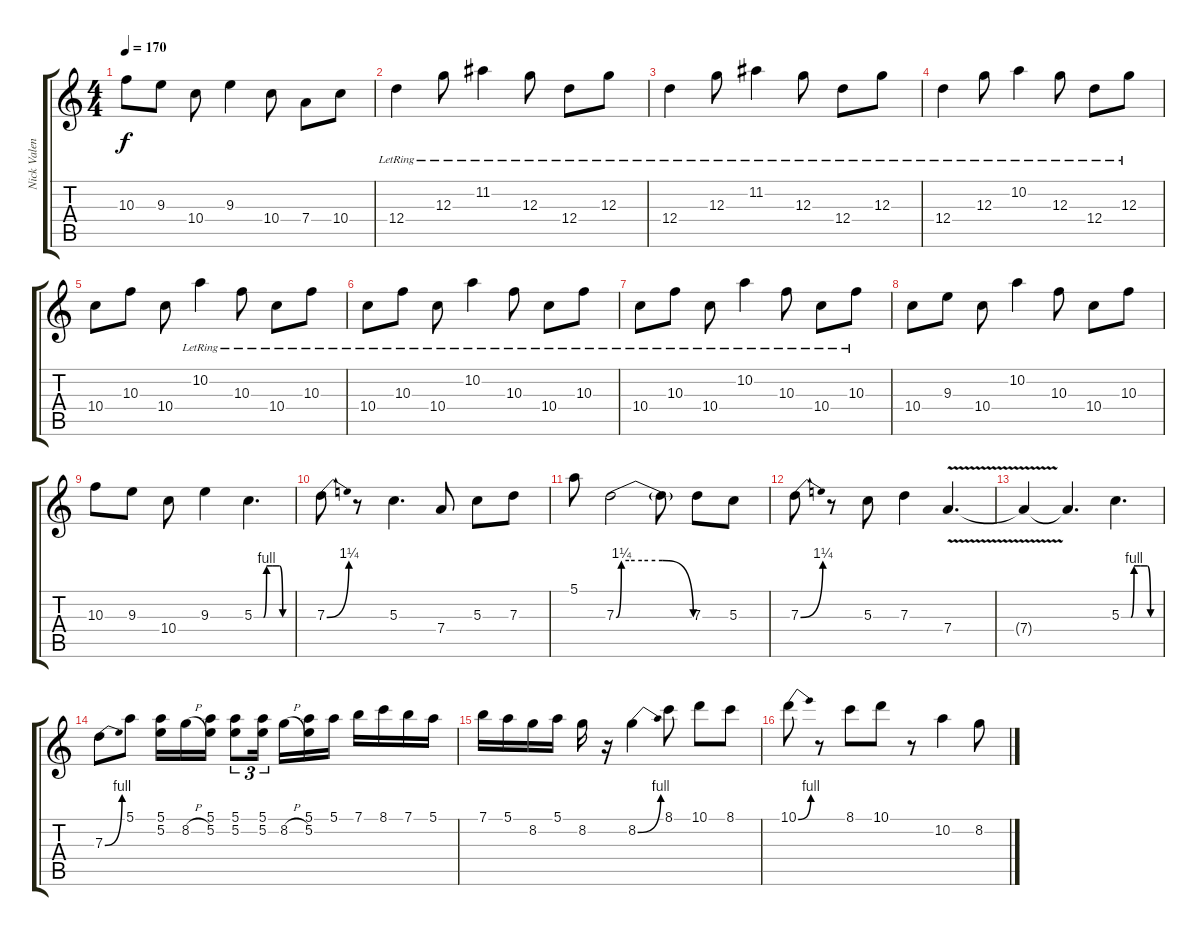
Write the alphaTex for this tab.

\track ("Nick Valensi" "Nick Valen") {instrument overdrivenguitar}
\staff {score tabs}
\tuning (E4 B3 G3 D3 A2 E2) {hide}
\ts (4 4)
\tempo 170
\clef g2
\ks c
10.3.8{dy f} 9.3.8 10.4.8 9.3.4 10.4.8 7.4.8 10.4.8 |
12.4{lr}.4 12.3{lr}.8 11.2{lr}.4 12.3{lr}.8 12.4{lr}.8 12.3{lr}.8 |
12.4{lr}.4 12.3{lr}.8 11.2{lr}.4 12.3{lr}.8 12.4{lr}.8 12.3{lr}.8 |
12.4{lr}.4 12.3{lr}.8 10.2{lr}.4 12.3{lr}.8 12.4{lr}.8 12.3{lr}.8 |
10.4.8 10.3.8 10.4.8 10.2{lr}.4 10.3{lr}.8 10.4{lr}.8 10.3{lr}.8 |
10.4{lr}.8 10.3{lr}.8 10.4{lr}.8 10.2{lr}.4 10.3{lr}.8 10.4{lr}.8 10.3{lr}.8 |
10.4{lr}.8 10.3{lr}.8 10.4{lr}.8 10.2{lr}.4 10.3{lr}.8 10.4{lr}.8 10.3{lr}.8 |
10.4.8 9.3.8 10.4.8 10.2.4 10.3.8 10.4.8 10.3.8 |
10.3.8{volume 14} 9.3.8 10.4.8 9.3.4 5.3{be (custom 0 0 15 0 20 4 30 4 41 4 46 0 60 0)}.4{d instrument distortionguitar} |
7.3{be (bend 0 0 60 5)}.8 r.8 5.3.4{d} 7.4.8 5.3.8 7.3.8 |
5.1.8 7.3{be (custom 0 0 4 5 10 5 20 5 36 5 60 0)}.2 7.3{t}.8 7.3.8 5.3.8 |
7.3{be (bend 0 0 60 5)}.8 r.8 5.3.8 7.3.4 7.4{v}.4{d} |
7.4{t}.4 7.4{t}.4{d} 5.3{be (custom 0 0 15 0 20 4 30 4 41 4 46 0 60 0)}.4{d} |
7.3{be (bend 0 0 60 4)}.8 5.1.8 (5.1 5.2).16 8.2{h}.16 (5.1 5.2).16 (5.1 5.2).8{tu (3 2)} (5.1 5.2).16{tu (3 2) beam splitsecondary} 8.2{h}.16 (5.1 5.2).16 5.1.16 7.1.16 8.1.16 7.1.16 5.1.16 |
7.1.16 5.1.16 8.2.16 5.1.16 8.2.16 r.16 8.2{be (bend 0 0 60 4)}.4 8.1.8 10.1.8 8.1.8 |
10.1{be (bend 0 0 60 4)}.8 r.8 8.1.8 10.1.8 r.8 10.2.4 8.2.8
